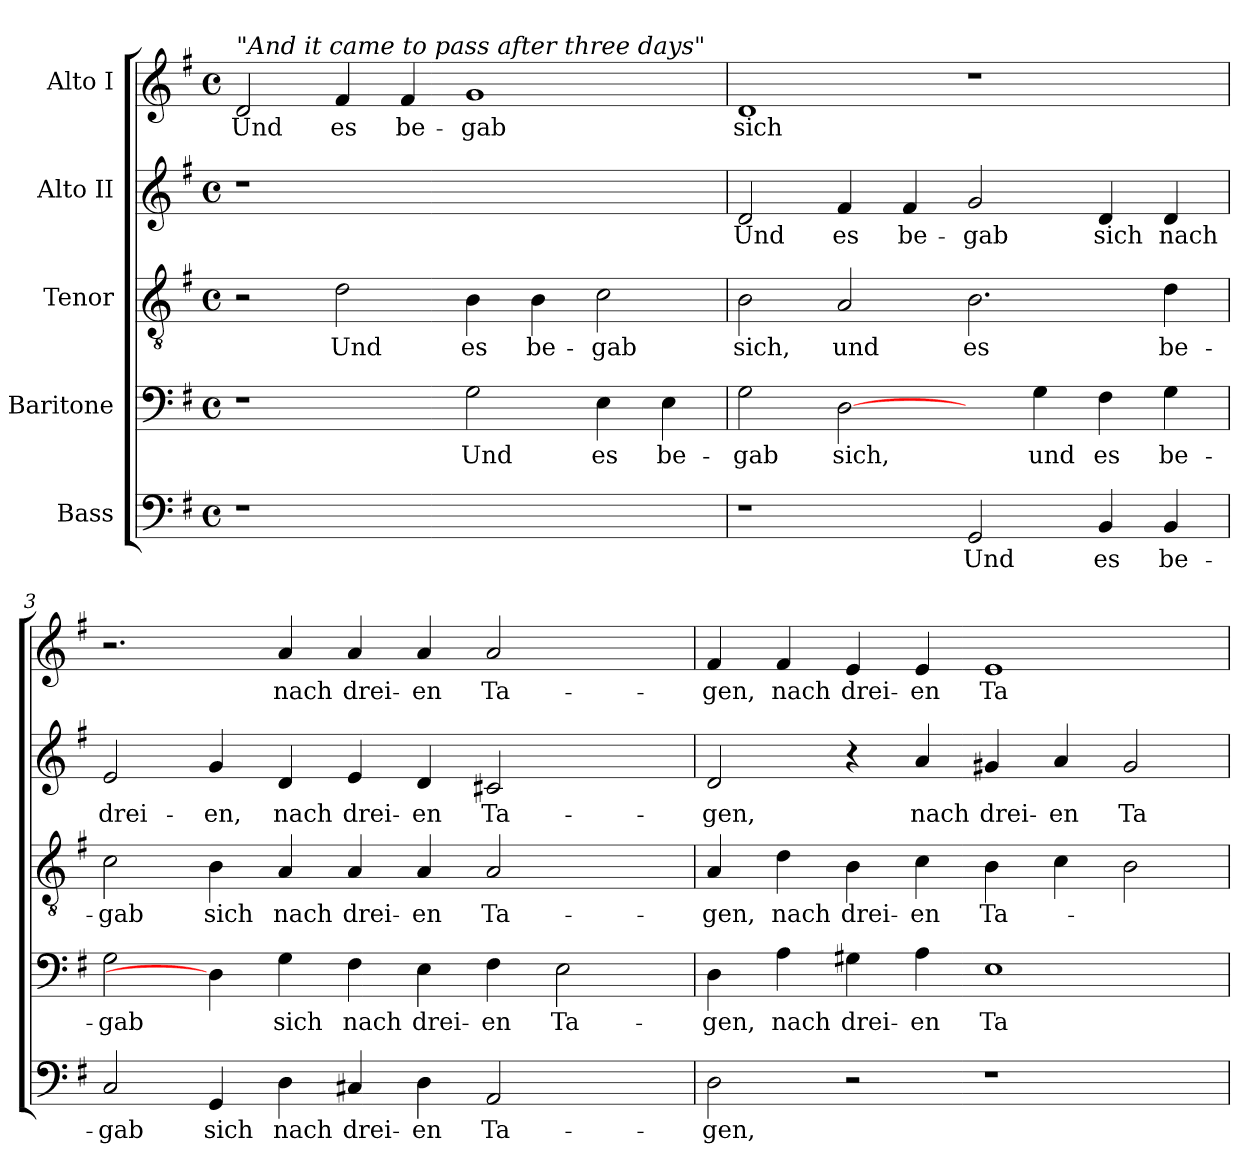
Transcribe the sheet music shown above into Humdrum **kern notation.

**kern	**text	**kern	**text	**kern	**text	**kern	**text	**kern	**text
*part5	*part5	*part4	*part4	*part3	*part3	*part2	*part2	*part1	*part1
*staff5	*staff5	*staff4	*staff4	*staff3	*staff3	*staff2	*staff2	*staff1	*staff1
*I"Bass	*	*I"Baritone	*	*I"Tenor	*	*I"Alto II	*	*I"Alto I	*
!!LO:PB:g=z
*clefF4	*	*clefF4	*	*clefGv2	*	*clefG2	*	*clefG2	*
*	*	*ITrd7c12	*	*	*	*	*	*	*
*k[f#]	*	*k[f#]	*	*k[f#]	*	*k[f#]	*	*k[f#]	*
*G:	*	*G:	*	*G:	*	*G:	*	*G:	*
*M4/4	*	*M4/4	*	*M4/4	*	*M4/4	*	*M4/4	*
*met(c)	*	*met(c)	*	*met(c)	*	*met(c)	*	*met(c)	*
=1	=1	=1	=1	=1	=1	=1	=1	=1	=1
!LO:N:vis=1	!	!	!	!	!	!LO:N:vis=1	!	!	!
!	!	!	!	!	!	!	!	!LO:TX:a:i:t="And it came to pass after three days"	!
!	!	!	!	!	!	!	!	!	!LO:LY:b:color=#000000
1r	.	1r	.	2r	.	1r	.	2di/	Und
!	!	!	!	!	!LO:LY:b:color=#000000	!	!	!	!
!	!	!	!	!	!	!	!	!	!LO:LY:b:color=#000000
.	.	.	.	2di\	Und	.	.	4f#i/	es
!	!	!	!	!	!	!	!	!	!LO:LY:b:color=#000000
.	.	.	.	.	.	.	.	4f#i/	be-
!	!	!	!LO:LY:b:color=#000000	!	!	!	!	!	!
!	!	!	!	!	!LO:LY:b:color=#000000	!	!	!	!
!	!	!	!	!	!	!	!	!	!LO:LY:b:color=#000000
1ryy	.	2GGi\	Und	4Bi\	es	1ryy	.	1gi	-gab
!	!	!	!	!	!LO:LY:b:color=#000000	!	!	!	!
.	.	.	.	4Bi\	be-	.	.	.	.
!	!	!	!LO:LY:b:color=#000000	!	!	!	!	!	!
!	!	!	!	!	!LO:LY:b:color=#000000	!	!	!	!
.	.	4EEi\	es	2ci\	-gab	.	.	.	.
!	!	!	!LO:LY:b:color=#000000	!	!	!	!	!	!
.	.	4EEi\	be-	.	.	.	.	.	.
=2	=2	=2	=2	=2	=2	=2	=2	=2	=2
!	!	!	!LO:LY:b:color=#000000	!	!	!	!	!	!
!	!	!	!	!	!LO:LY:b:color=#000000	!	!	!	!
!	!	!	!	!	!	!	!LO:LY:b:color=#000000	!	!
!	!	!	!	!	!	!	!	!	!LO:LY:b:color=#000000
1r	.	2GGi\	-gab	2Bi\	sich,	2di/	Und	1di	sich
!	!	!	!LO:LY:b:color=#000000	!	!	!	!	!	!
!	!	!	!	!	!LO:LY:b:color=#000000	!	!	!	!
!	!	!	!	!	!	!	!LO:LY:b:color=#000000	!	!
.	.	[2DDi\	sich,	2Ai/	und	4f#i/	es	.	.
!	!	!	!	!	!	!	!LO:LY:b:color=#000000	!	!
.	.	.	.	.	.	4f#i/	be-	.	.
!	!LO:LY:b:color=#000000	!	!	!	!	!	!	!	!
!	!	!	!	!	!LO:LY:b:color=#000000	!	!	!	!
!	!	!	!	!	!	!	!LO:LY:b:color=#000000	!	!
2GGi/	Und	4ryy	.	2.Bi\	es	2gi/	-gab	1r	.
!	!	!	!LO:LY:b:color=#000000	!	!	!	!	!	!
.	.	4GGi\	und	.	.	.	.	.	.
!	!LO:LY:b:color=#000000	!	!	!	!	!	!	!	!
!	!	!	!LO:LY:b:color=#000000	!	!	!	!	!	!
!	!	!	!	!	!	!	!LO:LY:b:color=#000000	!	!
4BBi/	es	4FF#i\	es	.	.	4di/	sich	.	.
!	!LO:LY:b:color=#000000	!	!	!	!	!	!	!	!
!	!	!	!LO:LY:b:color=#000000	!	!	!	!	!	!
!	!	!	!	!	!LO:LY:b:color=#000000	!	!	!	!
!	!	!	!	!	!	!	!LO:LY:b:color=#000000	!	!
4BBi/	be-	4GGi\	be-	4di\	be-	4di/	nach	.	.
=3	=3	=3	=3	=3	=3	=3	=3	=3	=3
!	!LO:LY:b:color=#000000	!	!	!	!	!	!	!	!
!	!	!	!LO:LY:b:color=#000000	!	!	!	!	!	!
!	!	!	!	!	!LO:LY:b:color=#000000	!	!	!	!
!	!	!	!	!	!	!	!LO:LY:b:color=#000000	!	!
2Ci/	-gab	2GGi\	-gab	2ci\	-gab	2ei/	drei-	2.r	.
!	!LO:LY:b:color=#000000	!	!	!	!	!	!	!	!
!	!	!	!	!	!LO:LY:b:color=#000000	!	!	!	!
!	!	!	!	!	!	!	!LO:LY:b:color=#000000	!	!
4GGi/	sich	4DDi\]	.	4Bi\	sich	4gi/	-en,	.	.
!	!LO:LY:b:color=#000000	!	!	!	!	!	!	!	!
!	!	!	!LO:LY:b:color=#000000	!	!	!	!	!	!
!	!	!	!	!	!LO:LY:b:color=#000000	!	!	!	!
!	!	!	!	!	!	!	!LO:LY:b:color=#000000	!	!
!	!	!	!	!	!	!	!	!	!LO:LY:b:color=#000000
4Di\	nach	4GGi\	sich	4Ai/	nach	4di/	nach	4ai/	nach
!	!LO:LY:b:color=#000000	!	!	!	!	!	!	!	!
!	!	!	!LO:LY:b:color=#000000	!	!	!	!	!	!
!	!	!	!	!	!LO:LY:b:color=#000000	!	!	!	!
!	!	!	!	!	!	!	!LO:LY:b:color=#000000	!	!
!	!	!	!	!	!	!	!	!	!LO:LY:b:color=#000000
4C#Xi/	drei-	4FF#i\	nach	4Ai/	drei-	4ei/	drei-	4ai/	drei-
!	!LO:LY:b:color=#000000	!	!	!	!	!	!	!	!
!	!	!	!LO:LY:b:color=#000000	!	!	!	!	!	!
!	!	!	!	!	!LO:LY:b:color=#000000	!	!	!	!
!	!	!	!	!	!	!	!LO:LY:b:color=#000000	!	!
!	!	!	!	!	!	!	!	!	!LO:LY:b:color=#000000
4Di\	-en	4EEi\	drei-	4Ai/	-en	4di/	-en	4ai/	-en
!	!LO:LY:b:color=#000000	!	!	!	!	!	!	!	!
!	!	!	!LO:LY:b:color=#000000	!	!	!	!	!	!
!	!	!	!	!	!LO:LY:b:color=#000000	!	!	!	!
!	!	!	!	!	!	!	!LO:LY:b:color=#000000	!	!
!	!	!	!	!	!	!	!	!	!LO:LY:b:color=#000000
2AAi/	Ta-	4FF#i\	-en	2Ai/	Ta-	2c#Xi/	Ta-	2ai/	Ta-
!	!	!	!LO:LY:b:color=#000000	!	!	!	!	!	!
.	.	2EEi\	Ta-	.	.	.	.	.	.
4ryy	.	.	.	4ryy	.	4ryy	.	4ryy	.
!!LO:PB:g=z
=4	=4	=4	=4	=4	=4	=4	=4	=4	=4
!	!LO:LY:b:color=#000000	!	!	!	!	!	!	!	!
!	!	!	!LO:LY:b:color=#000000	!	!	!	!	!	!
!	!	!	!	!	!LO:LY:b:color=#000000	!	!	!	!
!	!	!	!	!	!	!	!LO:LY:b:color=#000000	!	!
!	!	!	!	!	!	!	!	!	!LO:LY:b:color=#000000
2Di\	-gen,	4DDi\	-gen,	4Ai/	-gen,	2di/	-gen,	4f#i/	-gen,
!	!	!	!LO:LY:b:color=#000000	!	!	!	!	!	!
!	!	!	!	!	!LO:LY:b:color=#000000	!	!	!	!
!	!	!	!	!	!	!	!	!	!LO:LY:b:color=#000000
.	.	4AAi\	nach	4di\	nach	.	.	4f#i/	nach
!	!	!	!LO:LY:b:color=#000000	!	!	!	!	!	!
!	!	!	!	!	!LO:LY:b:color=#000000	!	!	!	!
!	!	!	!	!	!	!	!	!	!LO:LY:b:color=#000000
2r	.	4GG#Xi\	drei-	4Bi\	drei-	4r	.	4ei/	drei-
!	!	!	!LO:LY:b:color=#000000	!	!	!	!	!	!
!	!	!	!	!	!LO:LY:b:color=#000000	!	!	!	!
!	!	!	!	!	!	!	!LO:LY:b:color=#000000	!	!
!	!	!	!	!	!	!	!	!	!LO:LY:b:color=#000000
.	.	4AAi\	-en	4ci\	-en	4ai/	nach	4ei/	-en
!	!	!	!LO:LY:b:color=#000000	!	!	!	!	!	!
!	!	!	!	!	!LO:LY:b:color=#000000	!	!	!	!
!	!	!	!	!	!	!	!LO:LY:b:color=#000000	!	!
!	!	!	!	!	!	!	!	!	!LO:LY:b:color=#000000
1r	.	1EEi	Ta-	4Bi\	Ta-	4g#Xi/	drei-	1ei	Ta-
!	!	!	!	!	!	!	!LO:LY:b:color=#000000	!	!
.	.	.	.	4ci\	.	4ai/	-en	.	.
!	!	!	!	!	!	!	!LO:LY:b:color=#000000	!	!
.	.	.	.	2Bi\	.	2g#i/	Ta-	.	.
=	=	=	=	=	=	=	=	=	=
*-	*-	*-	*-	*-	*-	*-	*-	*-	*-
